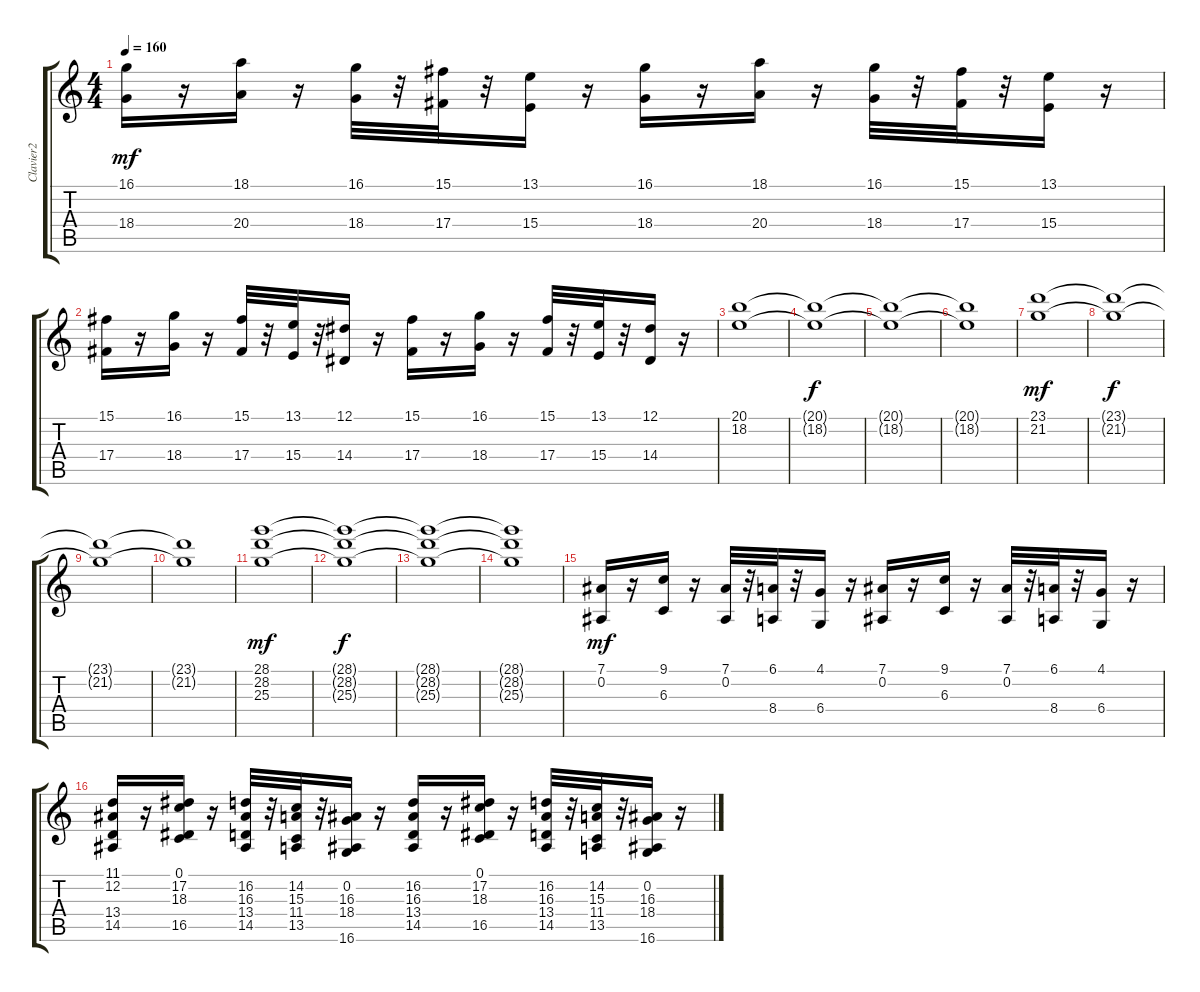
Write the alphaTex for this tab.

\track ("Clavier2" "Clavier2") {instrument stringensemble1}
\staff {score tabs}
\tuning (Eb4 Bb3 Gb3 Db3 Ab2 Eb2) {hide}
\ts (4 4)
\tempo 160
\clef g2
\ks c
(16.1 18.4).16{dy mf} r.16 (18.1 20.4).16 r.16 (16.1 18.4).32 r.32 (15.1 17.4).32 r.32 (13.1 15.4).16 r.16 (16.1 18.4).16 r.16 (18.1 20.4).16 r.16 (16.1 18.4).32 r.32 (15.1 17.4).32 r.32 (13.1 15.4).16 r.16 |
(15.1 17.4).16 r.16 (16.1 18.4).16 r.16 (15.1 17.4).32 r.32 (13.1 15.4).32 r.32 (12.1 14.4).16 r.16 (15.1 17.4).16 r.16 (16.1 18.4).16 r.16 (15.1 17.4).32 r.32 (13.1 15.4).32 r.32 (12.1 14.4).16 r.16 |
(20.1 18.2).1 |
(20.1{t} 18.2{t}).1{dy f} |
(20.1{t} 18.2{t}).1 |
(20.1{t} 18.2{t}).1 |
(23.1 21.2).1{dy mf} |
(23.1{t} 21.2{t}).1{dy f} |
(23.1{t} 21.2{t}).1 |
(23.1{t} 21.2{t}).1 |
(28.1 28.2 25.3).1{dy mf} |
(28.1{t} 28.2{t} 25.3{t}).1{dy f} |
(28.1{t} 28.2{t} 25.3{t}).1 |
(28.1{t} 28.2{t} 25.3{t}).1 |
(7.1 0.2).16{dy mf} r.16 (9.1 6.3).16 r.16 (7.1 0.2).32 r.32 (6.1 8.4).32 r.32 (4.1 6.4).16 r.16 (7.1 0.2).16 r.16 (9.1 6.3).16 r.16 (7.1 0.2).32 r.32 (6.1 8.4).32 r.32 (4.1 6.4).16 r.16 |
(11.1 12.2 13.4 14.5).16 r.16 (0.1 17.2 18.3 16.5).16 r.16 (16.2 16.3 13.4 14.5).32 r.32 (14.2 15.3 11.4 13.5).32 r.32 (0.2 16.3 18.4 16.6).16 r.16 (16.2 16.3 13.4 14.5).16 r.16 (0.1 17.2 18.3 16.5).16 r.16 (16.2 16.3 13.4 14.5).32 r.32 (14.2 15.3 11.4 13.5).32 r.32 (0.2 16.3 18.4 16.6).16 r.16
